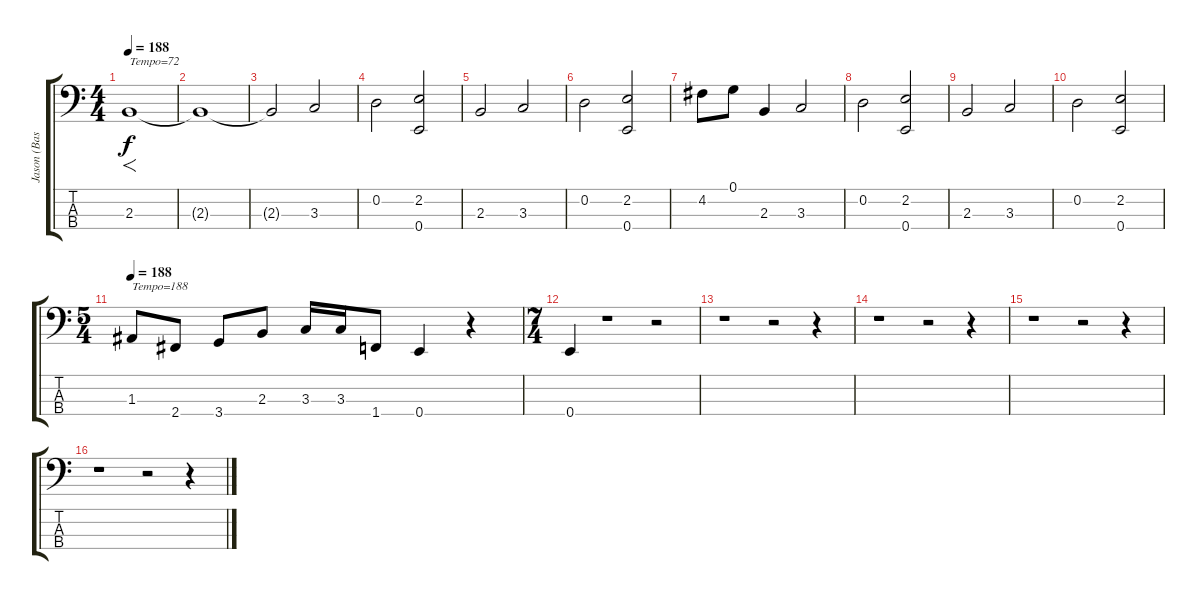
\track ("Jason (Bass)" "Jason (Bas") {instrument electricbasspick}
\staff {score tabs}
\tuning (G2 D2 A1 E1) {hide}
\ts (4 4)
\tempo 188
\tempo 72
\tempo 188
\clef f4
\ks c
2.3.1{f txt "Tempo=72" dy f instrument electricbasspick} |
2.3{t}.1 |
2.3{t}.2 3.3.2 |
0.2.2 (2.2 0.4).2 |
2.3.2 3.3.2 |
0.2.2 (2.2 0.4).2 |
4.2.8 0.1.8 2.3.4 3.3.2 |
0.2.2 (2.2 0.4).2 |
2.3.2 3.3.2 |
0.2.2 (2.2 0.4).2 |
\ts (5 4)
\tempo 188
1.3.8{txt "Tempo=188"} 2.4.8 3.4.8 2.3.8 3.3.16 3.3.16 1.4.8 0.4.4 r.4 |
\ts (7 4)
0.4.4 r.1 r.2 |
r.1 r.2 r.4 |
r.1 r.2 r.4 |
r.1 r.2 r.4 |
r.1 r.2 r.4
